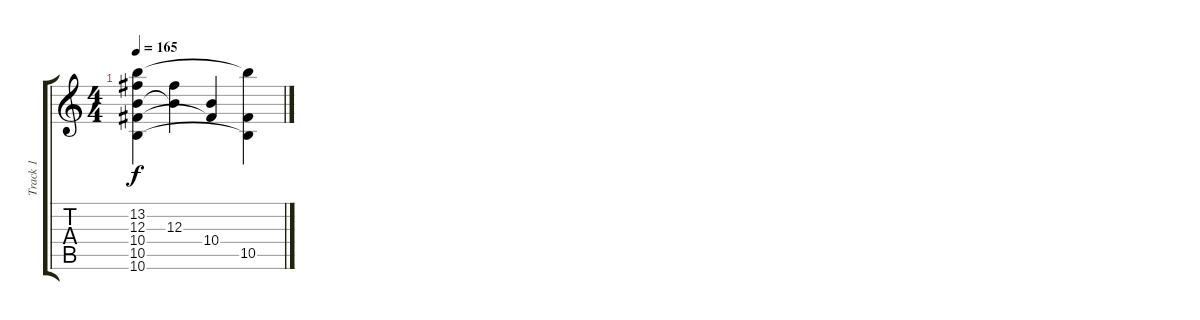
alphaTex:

\track ("Track 1" "Track 1") {instrument overdrivenguitar}
\staff {score tabs}
\tuning (Eb4 Bb3 Gb3 Db3 Ab2 Db2) {hide}
\ts (4 4)
\tempo 165
\clef g2
\ks c
(13.2 12.3 10.4 10.5 10.6).4{dy f} (12.3 10.4{t}).4 (10.4 10.5{t}).4 (13.2{t} 10.5 10.6{t}).4
